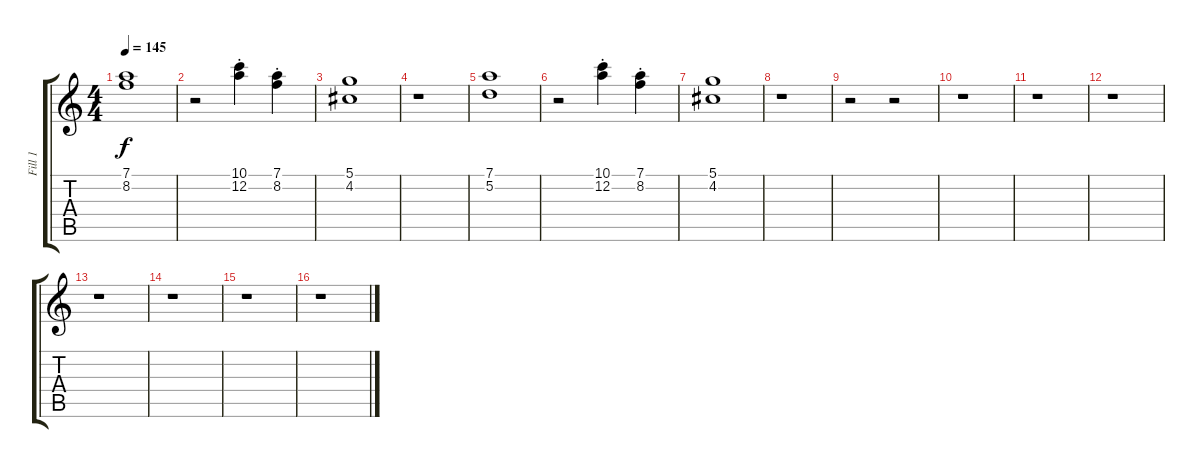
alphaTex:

\track ("Fill 1" "Fill 1") {instrument acousticguitarsteel}
\staff {score tabs}
\tuning (D4 A3 F3 C3 G2 C2) {hide}
\ts (4 4)
\tempo 145
\clef g2
\ks c
(7.1 8.2).1{dy f} |
r.2 (10.1 12.2{st}).4 (7.1 8.2{st}).4 |
(5.1 4.2).1 |
r.1 |
(7.1 5.2).1 |
r.2 (10.1 12.2{st}).4 (7.1 8.2{st}).4 |
(5.1 4.2).1 |
r.1 |
r.2 r.2 |
r.1 |
r.1 |
r.1 |
r.1 |
r.1 |
r.1 |
r.1
